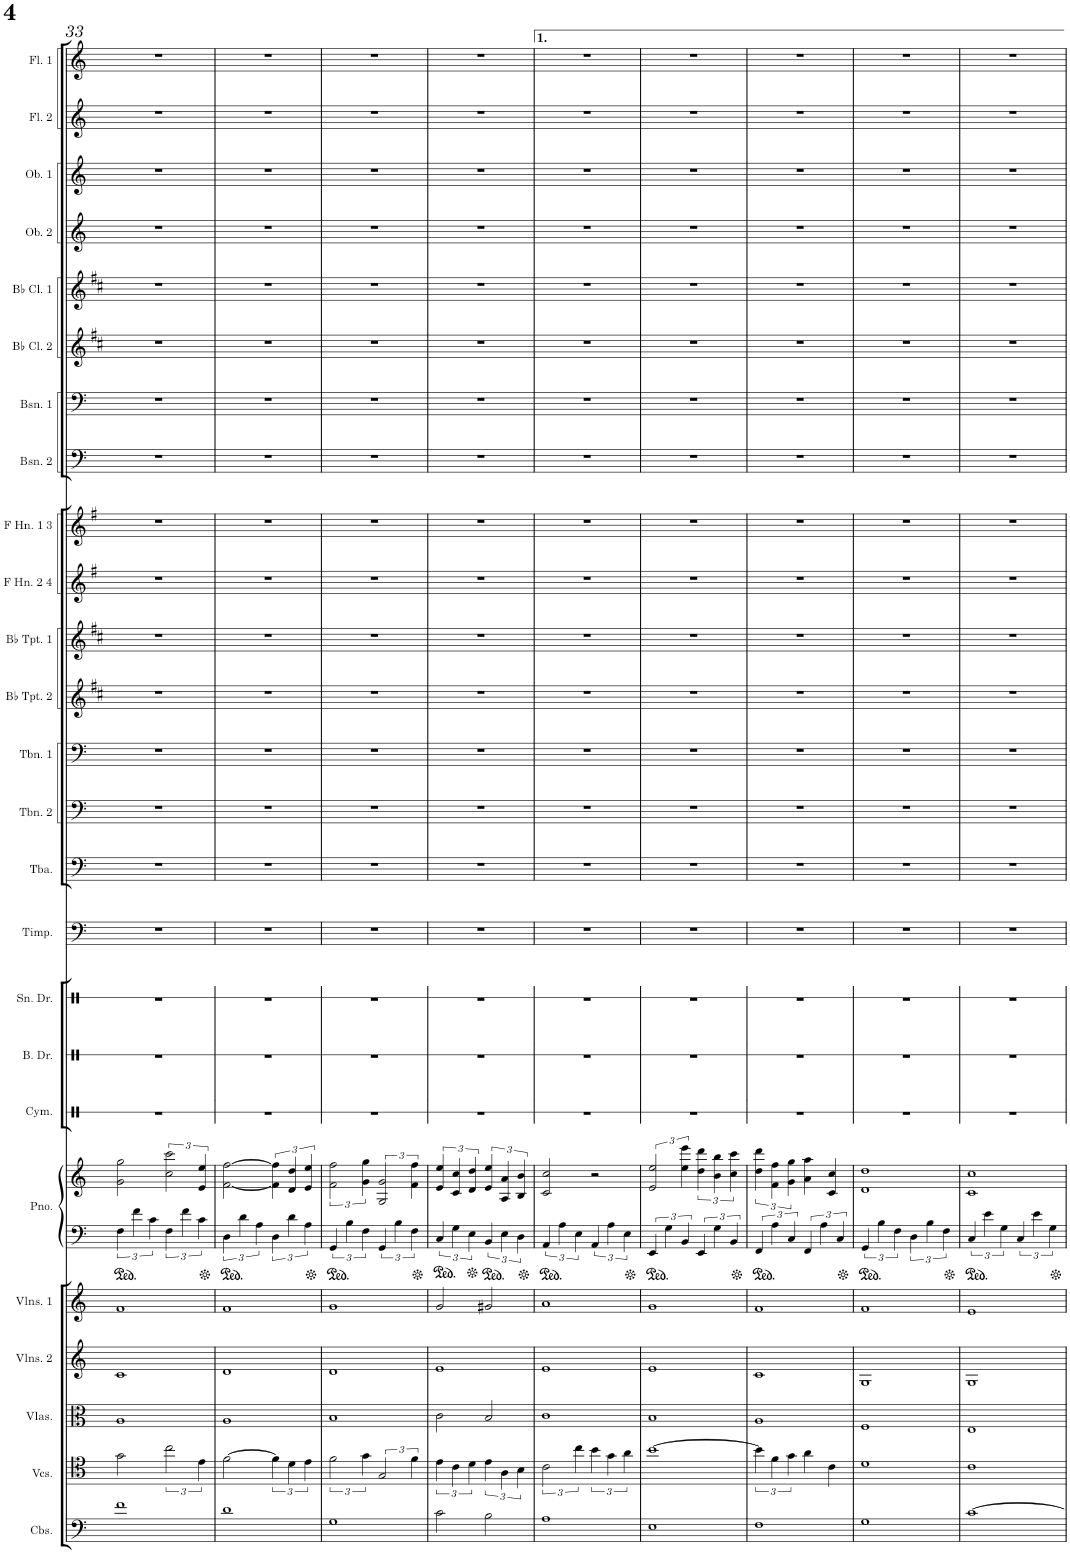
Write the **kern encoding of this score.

**kern	**kern	**kern	**kern	**kern	**kern	**kern	**kern	**kern	**kern	**kern	**kern	**kern	**kern	**kern	**kern	**kern	**kern	**kern	**kern	**kern	**kern	**kern	**kern	**kern	**kern
*part25	*part24	*part23	*part22	*part21	*part20	*part20	*part19	*part18	*part17	*part16	*part15	*part14	*part13	*part12	*part11	*part10	*part9	*part8	*part7	*part6	*part5	*part4	*part3	*part2	*part1
*staff26	*staff25	*staff24	*staff23	*staff22	*staff21	*staff20	*staff19	*staff18	*staff17	*staff16	*staff15	*staff14	*staff13	*staff12	*staff11	*staff10	*staff9	*staff8	*staff7	*staff6	*staff5	*staff4	*staff3	*staff2	*staff1
*I"Contrabasses	*I"Violoncellos	*I"Violas	*I"Violins 2	*I"Violins 1	*I"Piano	*	*I"Cymbal	*I"Bass Drum	*I"Snare Drum	*I"Timpani	*I"Tuba	*I"Trombone 2	*I"Trombone 1	*I"Bb Trumpet 2	*I"Bb Trumpet 1	*I"F Horn 2 &amp; 4	*I"F Horn 1 &amp; 3	*I"Bassoon 2	*I"Bassoon 1	*I"Bb Clarinet 2	*I"Bb Clarinet 1	*I"Oboe 2	*I"Oboe 1	*I"Flute 2	*I"Flute 1
*I'Cbs.	*I'Vcs.	*I'Vlas.	*I'Vlns. 2	*I'Vlns. 1	*I'Pno.	*	*I'Cym.	*I'B. Dr.	*I'Sn. Dr.	*I'Timp.	*I'Tba.	*I'Tbn. 2	*I'Tbn. 1	*I'Bb Tpt. 2	*I'Bb Tpt. 1	*I'F Hn. 2 4	*I'F Hn. 1 3	*I'Bsn. 2	*I'Bsn. 1	*I'Bb Cl. 2	*I'Bb Cl. 1	*I'Ob. 2	*I'Ob. 1	*I'Fl. 2	*I'Fl. 1
!!LO:PB:g=z
*clefF4	*clefC4	*clefC3	*clefG2	*clefG2	*clefF4	*clefG2	*clefX	*clefX	*clefX	*clefF4	*clefF4	*clefF4	*clefF4	*clefG2	*clefG2	*clefG2	*clefG2	*clefF4	*clefF4	*clefG2	*clefG2	*clefG2	*clefG2	*clefG2	*clefG2
*Trd7c12	*	*	*	*	*	*	*	*	*	*	*	*	*	*Trd1c2	*Trd1c2	*Trd4c7	*Trd4c7	*	*	*Trd1c2	*Trd1c2	*	*	*	*
*k[]	*k[]	*k[]	*k[]	*k[]	*k[]	*k[]	*k[]	*k[]	*k[]	*k[]	*k[]	*k[]	*k[]	*k[f#c#]	*k[f#c#]	*k[f#]	*k[f#]	*k[]	*k[]	*k[f#c#]	*k[f#c#]	*k[]	*k[]	*k[]	*k[]
*M2/2	*M2/2	*M2/2	*M2/2	*M2/2	*M2/2	*M2/2	*M2/2	*M2/2	*M2/2	*M2/2	*M2/2	*M2/2	*M2/2	*M2/2	*M2/2	*M2/2	*M2/2	*M2/2	*M2/2	*M2/2	*M2/2	*M2/2	*M2/2	*M2/2	*M2/2
=33	=33	=33	=33	=33	=33	=33	=33	=33	=33	=33	=33	=33	=33	=33	=33	=33	=33	=33	=33	=33	=33	=33	=33	=33	=33
1f	2g\	1A	1c	1f	6F\	2g\ 2gg\	1r	1r	1r	1r	1r	1r	1r	1r	1r	1r	1r	1r	1r	1r	1r	1r	1r	1r	1r
.	.	.	.	.	6f\	.	.	.	.	.	.	.	.	.	.	.	.	.	.	.	.	.	.	.	.
.	.	.	.	.	6c\	.	.	.	.	.	.	.	.	.	.	.	.	.	.	.	.	.	.	.	.
.	3cc\	.	.	.	6F\	3cc\ 3ccc\	.	.	.	.	.	.	.	.	.	.	.	.	.	.	.	.	.	.	.
.	.	.	.	.	6f\	.	.	.	.	.	.	.	.	.	.	.	.	.	.	.	.	.	.	.	.
.	6e\	.	.	.	6c\	6e/ 6ee/	.	.	.	.	.	.	.	.	.	.	.	.	.	.	.	.	.	.	.
=34	=34	=34	=34	=34	=34	=34	=34	=34	=34	=34	=34	=34	=34	=34	=34	=34	=34	=34	=34	=34	=34	=34	=34	=34	=34
1d	[2f\	1A	1d	1f	6D\	[2f\ [2ff\	1r	1r	1r	1r	1r	1r	1r	1r	1r	1r	1r	1r	1r	1r	1r	1r	1r	1r	1r
.	.	.	.	.	6d\	.	.	.	.	.	.	.	.	.	.	.	.	.	.	.	.	.	.	.	.
.	.	.	.	.	6A\	.	.	.	.	.	.	.	.	.	.	.	.	.	.	.	.	.	.	.	.
.	6f\]	.	.	.	6D\	6f\] 6ff\]	.	.	.	.	.	.	.	.	.	.	.	.	.	.	.	.	.	.	.
.	6d\	.	.	.	6d\	6d/ 6dd/	.	.	.	.	.	.	.	.	.	.	.	.	.	.	.	.	.	.	.
.	6e\	.	.	.	6A\	6e/ 6ee/	.	.	.	.	.	.	.	.	.	.	.	.	.	.	.	.	.	.	.
=35	=35	=35	=35	=35	=35	=35	=35	=35	=35	=35	=35	=35	=35	=35	=35	=35	=35	=35	=35	=35	=35	=35	=35	=35	=35
1G	3f\	1B	1d	1g	6GG/	3f\ 3ff\	1r	1r	1r	1r	1r	1r	1r	1r	1r	1r	1r	1r	1r	1r	1r	1r	1r	1r	1r
.	.	.	.	.	6B\	.	.	.	.	.	.	.	.	.	.	.	.	.	.	.	.	.	.	.	.
.	6g\	.	.	.	6F\	6g\ 6gg\	.	.	.	.	.	.	.	.	.	.	.	.	.	.	.	.	.	.	.
.	3G/	.	.	.	6GG/	3G/ 3g/	.	.	.	.	.	.	.	.	.	.	.	.	.	.	.	.	.	.	.
.	.	.	.	.	6B\	.	.	.	.	.	.	.	.	.	.	.	.	.	.	.	.	.	.	.	.
.	6f\	.	.	.	6F\	6f\ 6ff\	.	.	.	.	.	.	.	.	.	.	.	.	.	.	.	.	.	.	.
=36	=36	=36	=36	=36	=36	=36	=36	=36	=36	=36	=36	=36	=36	=36	=36	=36	=36	=36	=36	=36	=36	=36	=36	=36	=36
2c\	6e\	2c\	1e	2g/	6C/	6e/ 6ee/	1r	1r	1r	1r	1r	1r	1r	1r	1r	1r	1r	1r	1r	1r	1r	1r	1r	1r	1r
.	6c\	.	.	.	6G\	6c/ 6cc/	.	.	.	.	.	.	.	.	.	.	.	.	.	.	.	.	.	.	.
.	6d\	.	.	.	6E\	6d/ 6dd/	.	.	.	.	.	.	.	.	.	.	.	.	.	.	.	.	.	.	.
2B\	6e\	2B/	.	2g#X/	6BB/	6e/ 6ee/	.	.	.	.	.	.	.	.	.	.	.	.	.	.	.	.	.	.	.
.	6A\	.	.	.	6E\	6A/ 6a/	.	.	.	.	.	.	.	.	.	.	.	.	.	.	.	.	.	.	.
.	6B\	.	.	.	6D\	6B/ 6b/	.	.	.	.	.	.	.	.	.	.	.	.	.	.	.	.	.	.	.
=37	=37	=37	=37	=37	=37	=37	=37	=37	=37	=37	=37	=37	=37	=37	=37	=37	=37	=37	=37	=37	=37	=37	=37	=37	=37
1A	3c\	1c	1e	1a	6AA/	2c/ 2cc/	1r	1r	1r	1r	1r	1r	1r	1r	1r	1r	1r	1r	1r	1r	1r	1r	1r	1r	1r
.	.	.	.	.	6A\	.	.	.	.	.	.	.	.	.	.	.	.	.	.	.	.	.	.	.	.
.	6cc\	.	.	.	6E\	.	.	.	.	.	.	.	.	.	.	.	.	.	.	.	.	.	.	.	.
.	6b\	.	.	.	6AA/	2r	.	.	.	.	.	.	.	.	.	.	.	.	.	.	.	.	.	.	.
.	6g\	.	.	.	6A\	.	.	.	.	.	.	.	.	.	.	.	.	.	.	.	.	.	.	.	.
.	6a\	.	.	.	6E\	.	.	.	.	.	.	.	.	.	.	.	.	.	.	.	.	.	.	.	.
=38	=38	=38	=38	=38	=38	=38	=38	=38	=38	=38	=38	=38	=38	=38	=38	=38	=38	=38	=38	=38	=38	=38	=38	=38	=38
1E	[1b	1B	1e	1g	6EE/	3e/ 3ee/	1r	1r	1r	1r	1r	1r	1r	1r	1r	1r	1r	1r	1r	1r	1r	1r	1r	1r	1r
.	.	.	.	.	6G\	.	.	.	.	.	.	.	.	.	.	.	.	.	.	.	.	.	.	.	.
.	.	.	.	.	6BB/	6ee\ 6eee\	.	.	.	.	.	.	.	.	.	.	.	.	.	.	.	.	.	.	.
.	.	.	.	.	6EE/	6dd\ 6ddd\	.	.	.	.	.	.	.	.	.	.	.	.	.	.	.	.	.	.	.
.	.	.	.	.	6G\	6b\ 6bb\	.	.	.	.	.	.	.	.	.	.	.	.	.	.	.	.	.	.	.
.	.	.	.	.	6BB/	6cc\ 6ccc\	.	.	.	.	.	.	.	.	.	.	.	.	.	.	.	.	.	.	.
=39	=39	=39	=39	=39	=39	=39	=39	=39	=39	=39	=39	=39	=39	=39	=39	=39	=39	=39	=39	=39	=39	=39	=39	=39	=39
1F	6b\]	1A	1c	1f	6FF/	6dd\ 6ddd\	1r	1r	1r	1r	1r	1r	1r	1r	1r	1r	1r	1r	1r	1r	1r	1r	1r	1r	1r
.	6f\	.	.	.	6A\	6f\ 6ff\	.	.	.	.	.	.	.	.	.	.	.	.	.	.	.	.	.	.	.
.	6g\	.	.	.	6C/	6g\ 6gg\	.	.	.	.	.	.	.	.	.	.	.	.	.	.	.	.	.	.	.
.	4a\	.	.	.	6FF/	4a\ 4aa\	.	.	.	.	.	.	.	.	.	.	.	.	.	.	.	.	.	.	.
.	.	.	.	.	6A\	.	.	.	.	.	.	.	.	.	.	.	.	.	.	.	.	.	.	.	.
.	4c\	.	.	.	.	4c/ 4cc/	.	.	.	.	.	.	.	.	.	.	.	.	.	.	.	.	.	.	.
.	.	.	.	.	6C/	.	.	.	.	.	.	.	.	.	.	.	.	.	.	.	.	.	.	.	.
=40	=40	=40	=40	=40	=40	=40	=40	=40	=40	=40	=40	=40	=40	=40	=40	=40	=40	=40	=40	=40	=40	=40	=40	=40	=40
1G	1d	1F	1G	1f	6GG/	1d 1dd	1r	1r	1r	1r	1r	1r	1r	1r	1r	1r	1r	1r	1r	1r	1r	1r	1r	1r	1r
.	.	.	.	.	6B\	.	.	.	.	.	.	.	.	.	.	.	.	.	.	.	.	.	.	.	.
.	.	.	.	.	6F\	.	.	.	.	.	.	.	.	.	.	.	.	.	.	.	.	.	.	.	.
.	.	.	.	.	6D\	.	.	.	.	.	.	.	.	.	.	.	.	.	.	.	.	.	.	.	.
.	.	.	.	.	6B\	.	.	.	.	.	.	.	.	.	.	.	.	.	.	.	.	.	.	.	.
.	.	.	.	.	6F\	.	.	.	.	.	.	.	.	.	.	.	.	.	.	.	.	.	.	.	.
=41	=41	=41	=41	=41	=41	=41	=41	=41	=41	=41	=41	=41	=41	=41	=41	=41	=41	=41	=41	=41	=41	=41	=41	=41	=41
[1c	1c	1E	1G	1e	6C/	1c 1cc	1r	1r	1r	1r	1r	1r	1r	1r	1r	1r	1r	1r	1r	1r	1r	1r	1r	1r	1r
.	.	.	.	.	6e\	.	.	.	.	.	.	.	.	.	.	.	.	.	.	.	.	.	.	.	.
.	.	.	.	.	6G\	.	.	.	.	.	.	.	.	.	.	.	.	.	.	.	.	.	.	.	.
.	.	.	.	.	6C/	.	.	.	.	.	.	.	.	.	.	.	.	.	.	.	.	.	.	.	.
.	.	.	.	.	6e\	.	.	.	.	.	.	.	.	.	.	.	.	.	.	.	.	.	.	.	.
.	.	.	.	.	6G\	.	.	.	.	.	.	.	.	.	.	.	.	.	.	.	.	.	.	.	.
=	=	=	=	=	=	=	=	=	=	=	=	=	=	=	=	=	=	=	=	=	=	=	=	=	=
*-	*-	*-	*-	*-	*-	*-	*-	*-	*-	*-	*-	*-	*-	*-	*-	*-	*-	*-	*-	*-	*-	*-	*-	*-	*-
